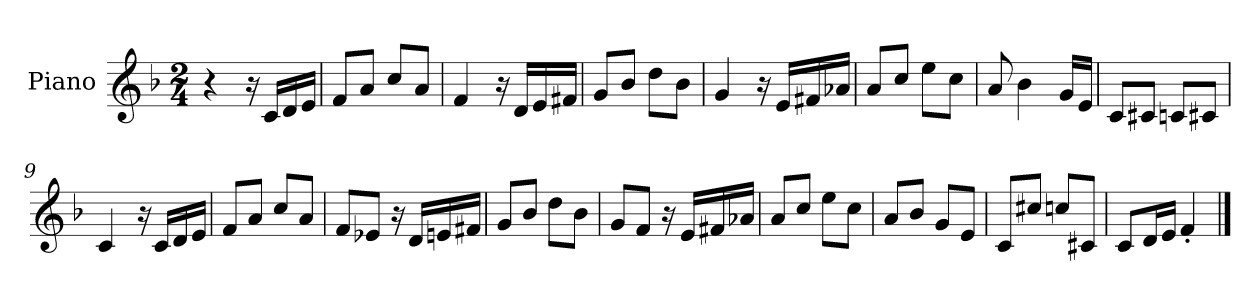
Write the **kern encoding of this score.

**kern
*part1
*staff1
*I"Piano
*I'Pno.
*clefG2
*k[b-]
*M2/4
*MM120
=1
4r
16r
16c/LL
16d/
16e/JJ
=2
8f/L
8a/J
8cc/L
8a/J
=3
4f/
16r
16d/LL
16e/
16f#X/JJ
=4
8g/L
8b-/J
8dd\L
8b-\J
=5
4g/
16r
16e/LL
16f#X/
16a-X/JJ
=6
8a/L
8cc/J
8ee\L
8cc\J
=7
8a/
4b-\
16g/LL
16e/JJ
=8
8c/L
8c#X/J
8cn/L
8c#X/J
!!LO:LB:g=z
=9
4c/
16r
16c/LL
16d/
16e/JJ
=10
8f/L
8a/J
8cc/L
8a/J
=11
8f/L
8e-X/J
16r
16d/LL
16en/
16f#X/JJ
=12
8g/L
8b-/J
8dd\L
8b-\J
=13
8g/L
8f/J
16r
16e/LL
16f#X/
16a-X/JJ
=14
8a/L
8cc/J
8ee\L
8cc\J
=15
8a/L
8b-/J
8g/L
8e/J
=16
8c/L
8cc#X/J
8ccn/L
8c#X/J
!!LO:LB:g=z
=17
8c/L
16d/L
16e/JJ
4f'/
==
*-
